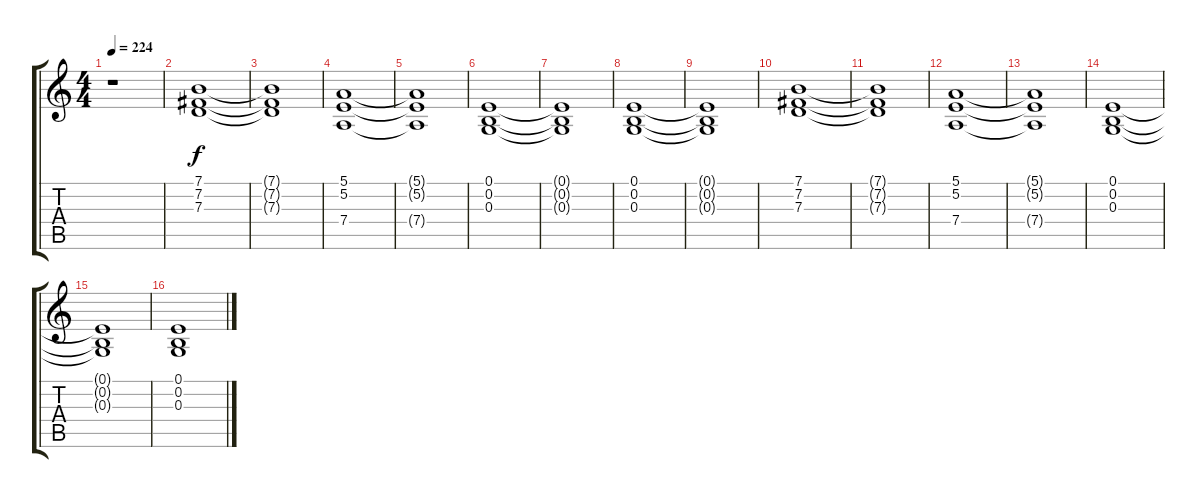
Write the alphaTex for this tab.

\track "" {instrument tremolostrings}
\staff {score tabs}
\tuning (E4 B3 G3 D3 A2 E2) {hide}
\ts (4 4)
\tempo 224
\clef g2
\ks c
r.1{dy f} |
(7.1 7.2 7.3).1 |
(7.1{t} 7.2{t} 7.3{t}).1 |
(5.1 5.2 7.4).1 |
(5.1{t} 5.2{t} 7.4{t}).1 |
(0.1 0.2 0.3).1 |
(0.1{t} 0.2{t} 0.3{t}).1 |
(0.1 0.2 0.3).1 |
(0.1{t} 0.2{t} 0.3{t}).1 |
(7.1 7.2 7.3).1 |
(7.1{t} 7.2{t} 7.3{t}).1 |
(5.1 5.2 7.4).1 |
(5.1{t} 5.2{t} 7.4{t}).1 |
(0.1 0.2 0.3).1 |
(0.1{t} 0.2{t} 0.3{t}).1 |
(0.1 0.2 0.3).1
